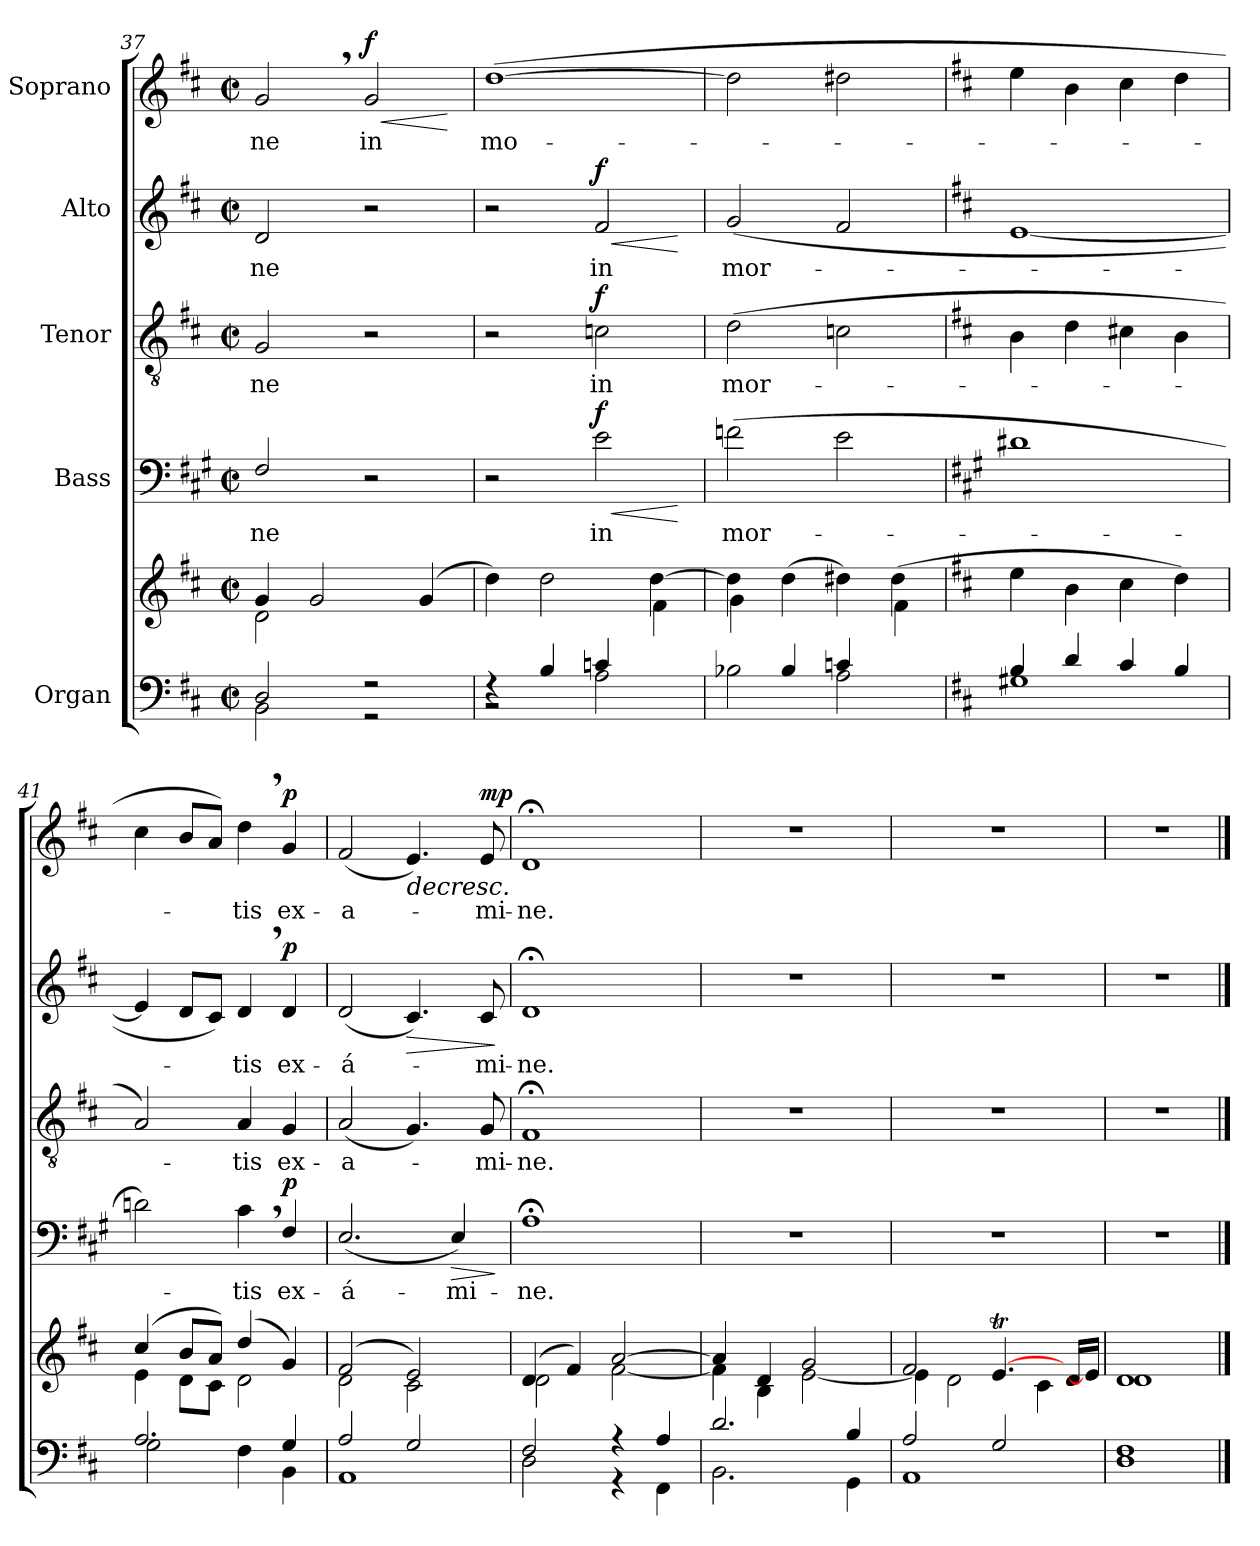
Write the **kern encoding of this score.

**kern	**kern	**kern	**text	**dynam	**kern	**text	**dynam	**kern	**text	**dynam	**kern	**text	**dynam
*part5	*part5	*part4	*part4	*part4	*part3	*part3	*part3	*part2	*part2	*part2	*part1	*part1	*part1
*staff6	*staff5	*staff4	*staff4	*staff4	*staff3	*staff3	*staff3	*staff2	*staff2	*staff2	*staff1	*staff1	*staff1
*I"Organ	*	*I"Bass	*	*	*I"Tenor	*	*	*I"Alto	*	*	*I"Soprano	*	*
*clefF4	*clefG2	*clefF4	*	*	*clefGv2	*	*	*clefG2	*	*	*clefG2	*	*
*	*	*ITrd4c7	*	*	*	*	*	*	*	*	*	*	*
*k[f#c#]	*k[f#c#]	*k[f#c#]	*	*	*k[f#c#]	*	*	*k[f#c#]	*	*	*k[f#c#]	*	*
*M4/4	*M4/4	*M4/4	*	*	*M4/4	*	*	*M4/4	*	*	*M4/4	*	*
*met(c|)	*met(c|)	*met(c|)	*	*	*met(c|)	*	*	*met(c|)	*	*	*met(c|)	*	*
=37	=37	=37	=37	=37	=37	=37	=37	=37	=37	=37	=37	=37	=37
*^	*^	*	*	*	*	*	*	*	*	*	*	*	*
!	!	!	!	!	!LO:LY:b	!	!	!LO:LY:b	!	!	!LO:LY:b	!	!	!LO:LY:b	!
2D/	2BB\	4g/	2d\	2BB/	ne	.	2G/	-ne	.	2d/	ne	.	2g,/	-ne	.
.	.	2g/	.	.	.	.	.	.	.	.	.	.	.	.	.
!	!	!	!	!	!	!	!	!	!	!	!	!	!	!LO:LY:b	!LO:HP:b
!	!	!	!	!	!	!	!	!	!	!	!	!	!	!	!LO:DY:n=1:a
2r	2r	.	2ryy	2r	.	.	2r	.	.	2r	.	.	2g/	in	< f
.	.	(>4g/	.	.	.	.	.	.	.	.	.	.	.	.	.
*v	*v	*	*	*	*	*	*	*	*	*	*	*	*	*	*
*	*v	*v	*	*	*	*	*	*	*	*	*	*	*	*
.	.	.	.	.	.	.	.	.	.	.	.	.	[
=38	=38	=38	=38	=38	=38	=38	=38	=38	=38	=38	=38	=38	=38
*^	*^	*	*	*	*	*	*	*	*	*	*	*	*
!	!	!	!	!	!	!	!	!	!	!	!	!	!	!LO:LY:b	!
4rF	2r	4dd\)	2.ryy	2r	.	.	2r	.	.	2r	.	.	(>[1dd	mo-	.
4B/	.	2dd\	.	.	.	.	.	.	.	.	.	.	.	.	.
!	!	!	!	!	!LO:LY:b	!LO:HP:b	!	!LO:LY:b	!	!	!LO:LY:b	!LO:HP:b	!	!	!
!	!	!	!	!	!	!LO:DY:n=1:a	!	!	!LO:DY:a	!	!	!LO:DY:n=1:a	!	!	!
4cn/	2A\	.	.	2A\	in	< f	2cn\	in	f	2f#/	in	< f	.	.	.
4ryy	.	[4dd\	4f#\	.	.	.	.	.	.	.	.	.	.	.	.
*v	*v	*	*	*	*	*	*	*	*	*	*	*	*	*	*
*	*v	*v	*	*	*	*	*	*	*	*	*	*	*	*
.	.	.	.	[	.	.	.	.	.	[	.	.	.
=39	=39	=39	=39	=39	=39	=39	=39	=39	=39	=39	=39	=39	=39
*^	*^	*	*	*	*	*	*	*	*	*	*	*	*
!	!	!	!	!	!LO:LY:b	!	!	!LO:LY:b	!	!	!LO:LY:b	!	!	!	!
4ryy	2B-X\	4dd\]	4g\	(>2B-X\	mor-	.	(>2d\	mor-	.	(<2g/	mor-	.	2dd\]	.	.
4B-/	.	(>4dd\	2ryy	.	.	.	.	.	.	.	.	.	.	.	.
4cn/	2A\	4dd#X\)	.	2A\	.	.	2cn\	.	.	2f#/	.	.	2dd#X\	.	.
4ryy	.	(>4dd#\	4f#\	.	.	.	.	.	.	.	.	.	.	.	.
*	*	*v	*v	*	*	*	*	*	*	*	*	*	*	*	*
=40	=40	=40	=40	=40	=40	=40	=40	=40	=40	=40	=40	=40	=40	=40
*	*	*	*	*	*	*k[f#c#]	*	*	*	*	*	*	*	*
4B/	1G#X	4ee\	1G#X	.	.	4B\	.	.	[1e	.	.	4ee\	.	.
4d/	.	4b\	.	.	.	4d\	.	.	.	.	.	4b\	.	.
4c#/	.	4cc#\	.	.	.	4c#X\	.	.	.	.	.	4cc#\	.	.
4B/	.	4dd\)	.	.	.	4B\	.	.	.	.	.	4dd\	.	.
=41	=41	=41	=41	=41	=41	=41	=41	=41	=41	=41	=41	=41	=41	=41
*	*	*^	*	*	*	*	*	*	*	*	*	*	*	*
2.A/	2G\	(>4cc#/	4e\	2Gn\)	.	.	2A/)	.	.	4e/]	.	.	4cc#\	.	.
.	.	8b/L	8d\L	.	.	.	.	.	.	8d/L	.	.	8b/L	.	.
.	.	8a/J)	8c#\J	.	.	.	.	.	.	8c#/J)	.	.	8a/J)	.	.
!	!	!	!	!	!LO:LY:b	!	!	!LO:LY:b	!	!	!LO:LY:b	!	!	!LO:LY:b	!
.	4F#\	(>4dd/	2d\	4F#,\	tis	.	4A/	tis	.	4d,/	-tis	.	4dd,\	tis	.
!	!	!	!	!	!LO:LY:b	!LO:DY:a	!	!LO:LY:b	!	!	!LO:LY:b	!LO:DY:a	!	!LO:LY:b	!LO:DY:a
4G/	4BB\	4g/)	.	4BB/	ex-	p	4G/	ex-	.	4d/	ex-	p	4g/	ex-	p
!!LO:PB:g=z
=42	=42	=42	=42	=42	=42	=42	=42	=42	=42	=42	=42	=42	=42	=42	=42
!	!	!	!	!	!LO:LY:b	!	!	!LO:LY:b	!	!	!LO:LY:b	!	!	!LO:LY:b	!
2A/	1AA	(>2f#/	2d\	(<2.AA/	-á-	.	(<2A/	-a-	.	(<2d/	-á-	.	(<2f#/	-a-	.
!	!	!	!	!	!	!	!	!	!	!	!	!LO:HP:b	!	!	!LO:HP:b
2G/	.	2e/)	2c#\	.	.	.	4.G/)	.	.	4.c#/)	.	>	4.e/)	.	>
!	!	!	!	!	!LO:LY:b	!LO:HP:b	!	!	!	!	!	!	!	!	!
.	.	.	.	4AA/)	-mi-	>	.	.	.	.	.	.	.	.	.
!	!	!	!	!	!	!	!	!LO:LY:b	!	!	!LO:LY:b	!	!	!LO:LY:b	!LO:DY:b
.	.	.	.	.	.	.	8G/	-mi-	.	8c#/	-mi-	.	8e/	-mi-	mp
*v	*v	*	*	*	*	*	*	*	*	*	*	*	*	*	*
*	*v	*v	*	*	*	*	*	*	*	*	*	*	*	*
.	.	.	.	]	.	.	.	.	.	]	.	.	]
=43	=43	=43	=43	=43	=43	=43	=43	=43	=43	=43	=43	=43	=43
*^	*^	*	*	*	*	*	*	*	*	*	*	*	*
!	!	!	!	!	!LO:LY:b	!	!	!LO:LY:b	!	!	!LO:LY:b	!	!	!LO:LY:b	!
2F#/	2D\	(>4d/	2d\	1D;<	-ne.	.	1F#;<	-ne.	.	1d;<	-ne.	.	1d;<	-ne.	.
.	.	4f#/)	.	.	.	.	.	.	.	.	.	.	.	.	.
4r	4r	[2a/	[2f#\	.	.	.	.	.	.	.	.	.	.	.	.
4A/	4FF#\	.	.	.	.	.	.	.	.	.	.	.	.	.	.
=44	=44	=44	=44	=44	=44	=44	=44	=44	=44	=44	=44	=44	=44	=44	=44
2.d/	2.BB\	4a/]	4f#\]	1r	.	.	1r	.	.	1r	.	.	1r	.	.
.	.	4d/	4B\	.	.	.	.	.	.	.	.	.	.	.	.
.	.	2g/	[2e\	.	.	.	.	.	.	.	.	.	.	.	.
4B/	4GG\	.	.	.	.	.	.	.	.	.	.	.	.	.	.
=45	=45	=45	=45	=45	=45	=45	=45	=45	=45	=45	=45	=45	=45	=45	=45
2A/	1AA	2f#/	4e\]	1r	.	.	1r	.	.	1r	.	.	1r	.	.
.	.	.	2d\	.	.	.	.	.	.	.	.	.	.	.	.
2G/	.	[4.eT/	.	.	.	.	.	.	.	.	.	.	.	.	.
.	.	.	4c#\	.	.	.	.	.	.	.	.	.	.	.	.
.	.	16d/LL	.	.	.	.	.	.	.	.	.	.	.	.	.
.	.	16e/JJ]	.	.	.	.	.	.	.	.	.	.	.	.	.
=46	=46	=46	=46	=46	=46	=46	=46	=46	=46	=46	=46	=46	=46	=46	=46
1F#	1D	1d	1d	1r	.	.	1r	.	.	1r	.	.	1r	.	.
*v	*v	*	*	*	*	*	*	*	*	*	*	*	*	*	*
*	*v	*v	*	*	*	*	*	*	*	*	*	*	*	*
==	==	==	==	==	==	==	==	==	==	==	==	==	==
*-	*-	*-	*-	*-	*-	*-	*-	*-	*-	*-	*-	*-	*-
